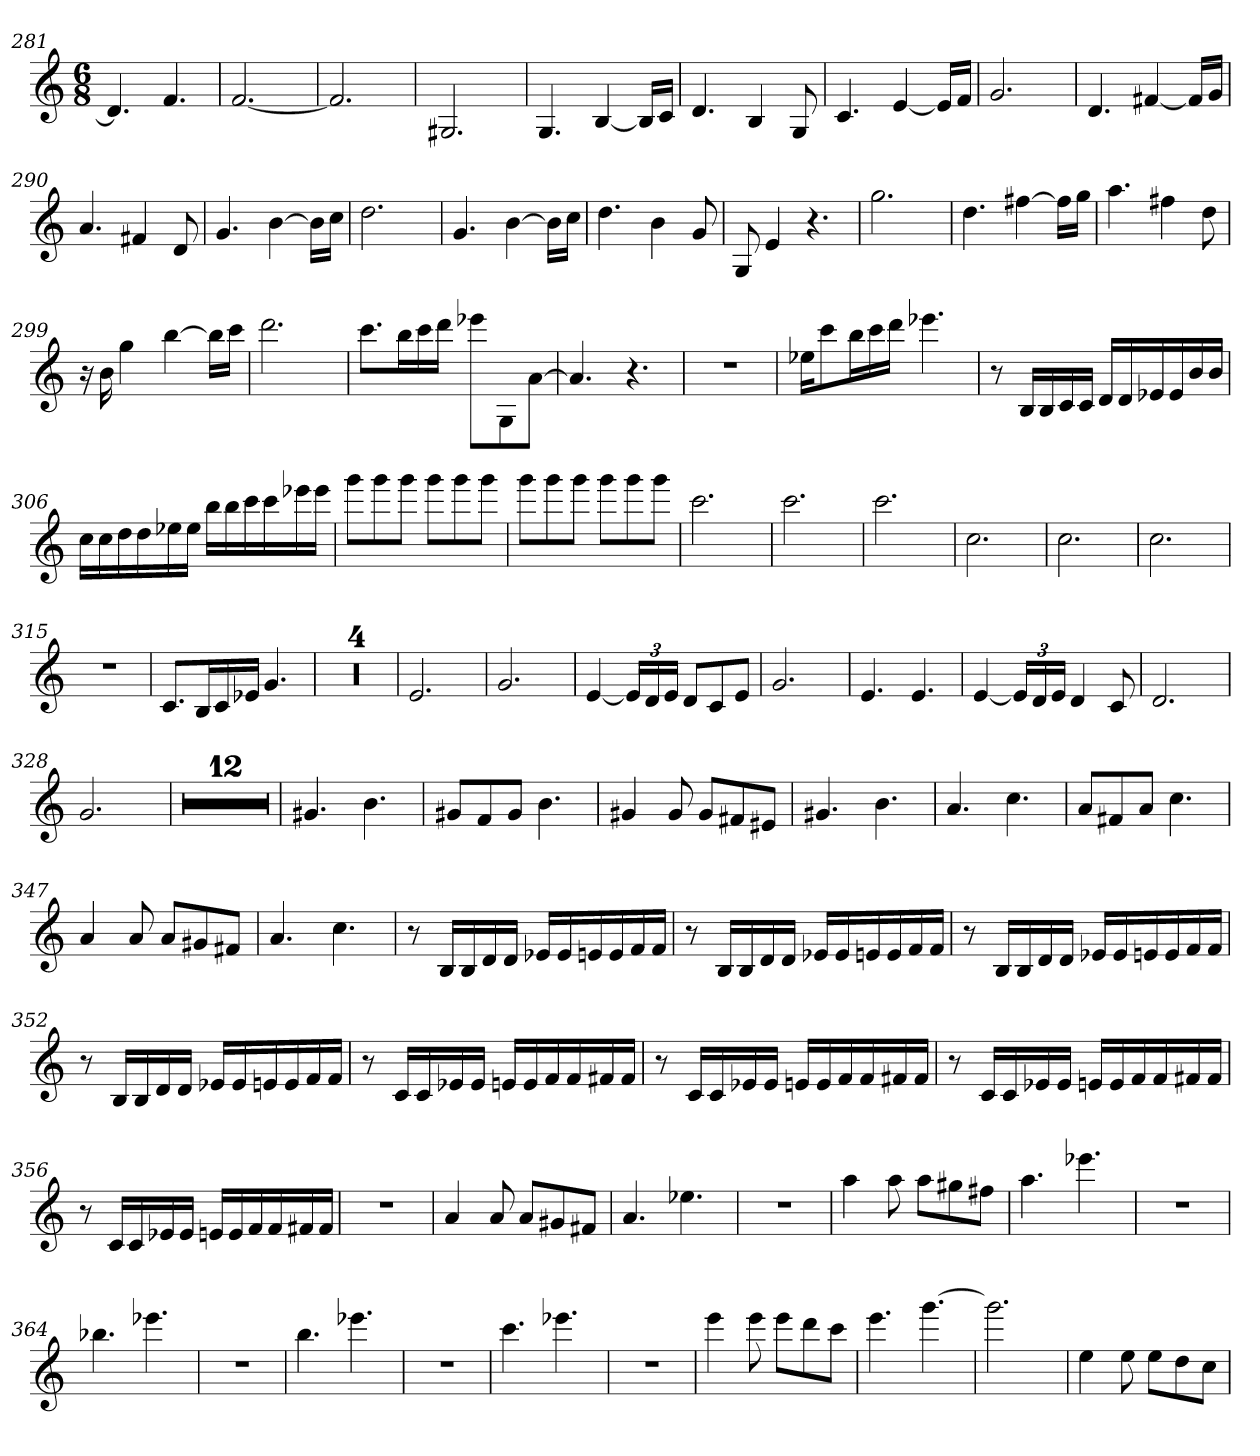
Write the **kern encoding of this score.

**kern
*part1
*staff1
*clefG2
*k[]
*C:
*M6/8
=281
4.d]
4.f
=282
[2.f
=283
2.f]
=284
2.G#X
=285
4.G
[4B
16B/LL]
16c/JJ
=286
4.d
4B
8G
=287
4.c
[4e
16e/LL]
16f/JJ
=288
2.g
=289
4.d
[4f#X
16f#/LL]
16g/JJ
=290
4.a
4f#X
8d
=291
4.g
[4b
16b\LL]
16cc\JJ
=292
2.dd
=293
4.g
[4b
16b\LL]
16cc\JJ
=294
4.dd
4b
8g
=295
8G
4e
4.r
=296
2.gg
=297
4.dd
[4ff#X
16ff#\LL]
16gg\JJ
=298
4.aa
4ff#X
8dd
=299
16r
16b
4gg
[4bb
16bb\LL]
16ccc\JJ
=300
2.ddd
=301
8.ccc\L
16bb\L
16ccc\
16ddd\JJ
8eee-X\L
8G\
[8a\J
=302
4.a]
4.r
=303
2.r
=304
16ee-X\KL
8ccc\
16bb\L
16ccc\
16ddd\JJ
4.eee-X
=305
8r
16B/LL
16B/
16c/
16c/JJ
16d/LL
16d/
16e-X/
16e-/
16b/
16b/JJ
=306
16cc\LL
16cc\
16dd\
16dd\
16ee-X\
16ee-\JJ
16bb\LL
16bb\
16ccc\
16ccc\
16eee-X\
16eee-\JJ
=307
8ggg\L
8ggg\
8ggg\J
8ggg\L
8ggg\
8ggg\J
=308
8ggg\L
8ggg\
8ggg\J
8ggg\L
8ggg\
8ggg\J
=309
2.ccc
=310
2.ccc
=311
2.ccc
=312
2.cc
=313
2.cc
=314
2.cc
=315
2.r
=316
8.c/L
16B/L
16c/
16e-X/JJ
4.g
=317
2.r
=318
2.r
=319
2.r
=320
2.r
=321
2.e
=322
2.g
=323
[4e
24e/LL]
24d/
24e/JJ
8d/L
8c/
8e/J
=324
2.g
=325
4.e
4.e
=326
[4e
24e/LL]
24d/
24e/JJ
4d
8c
=327
2.d
=328
2.g
=329
2.r
=330
2.r
=331
2.r
=332
2.r
=333
2.r
=334
2.r
=335
2.r
=336
2.r
=337
2.r
=338
2.r
=339
2.r
=340
2.r
=341
4.g#X
4.b
=342
8g#X/L
8f/
8g#/J
4.b
=343
4g#X
8g#
8g#/L
8f#X/
8e#X/J
=344
4.g#X
4.b
=345
4.a
4.cc
=346
8a/L
8f#X/
8a/J
4.cc
=347
4a
8a
8a/L
8g#X/
8f#X/J
=348
4.a
4.cc
=349
8r
16B/LL
16B/
16d/
16d/JJ
16e-X/LL
16e-/
16en/
16e/
16f/
16f/JJ
=350
8r
16B/LL
16B/
16d/
16d/JJ
16e-X/LL
16e-/
16en/
16e/
16f/
16f/JJ
=351
8r
16B/LL
16B/
16d/
16d/JJ
16e-X/LL
16e-/
16en/
16e/
16f/
16f/JJ
=352
8r
16B/LL
16B/
16d/
16d/JJ
16e-X/LL
16e-/
16en/
16e/
16f/
16f/JJ
=353
8r
16c/LL
16c/
16e-X/
16e-/JJ
16en/LL
16e/
16f/
16f/
16f#X/
16f#/JJ
=354
8r
16c/LL
16c/
16e-X/
16e-/JJ
16en/LL
16e/
16f/
16f/
16f#X/
16f#/JJ
=355
8r
16c/LL
16c/
16e-X/
16e-/JJ
16en/LL
16e/
16f/
16f/
16f#X/
16f#/JJ
=356
8r
16c/LL
16c/
16e-X/
16e-/JJ
16en/LL
16e/
16f/
16f/
16f#X/
16f#/JJ
=357
2.r
=358
4a
8a
8a/L
8g#X/
8f#X/J
=359
4.a
4.ee-X
=360
2.r
=361
4aa
8aa
8aa\L
8gg#X\
8ff#X\J
=362
4.aa
4.eee-X
=363
2.r
=364
4.bb-X
4.eee-X
=365
2.r
=366
4.bb
4.eee-X
=367
2.r
=368
4.ccc
4.eee-X
=369
2.r
=370
4eee
8eee
8eee\L
8ddd\
8ccc\J
=371
4.eee
[4.ggg
=372
2.ggg]
=373
4ee
8ee
8ee\L
8dd\
8cc\J
=
*-
